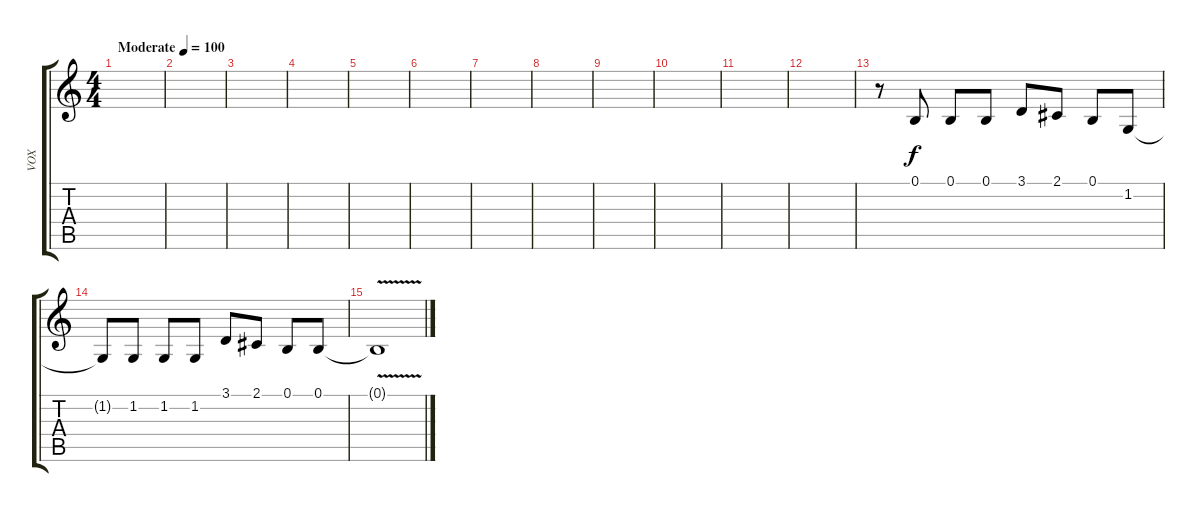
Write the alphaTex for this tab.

\track ("VOX" "VOX") {instrument violin}
\staff {score tabs}
\tuning (B3 Gb3 D3 A2 E2 B1) {hide}
\ts (4 4)
\tempo (100 "Moderate")
\clef g2
\ks c
|
|
|
|
|
|
|
|
|
|
|
|
r.8 0.1.8 0.1.8 0.1.8 3.1.8 2.1.8 0.1.8 1.2.8 |
1.2{t}.8 1.2.8 1.2.8 1.2.8 3.1.8 2.1.8 0.1.8 0.1.8 |
0.1{v t}.1
